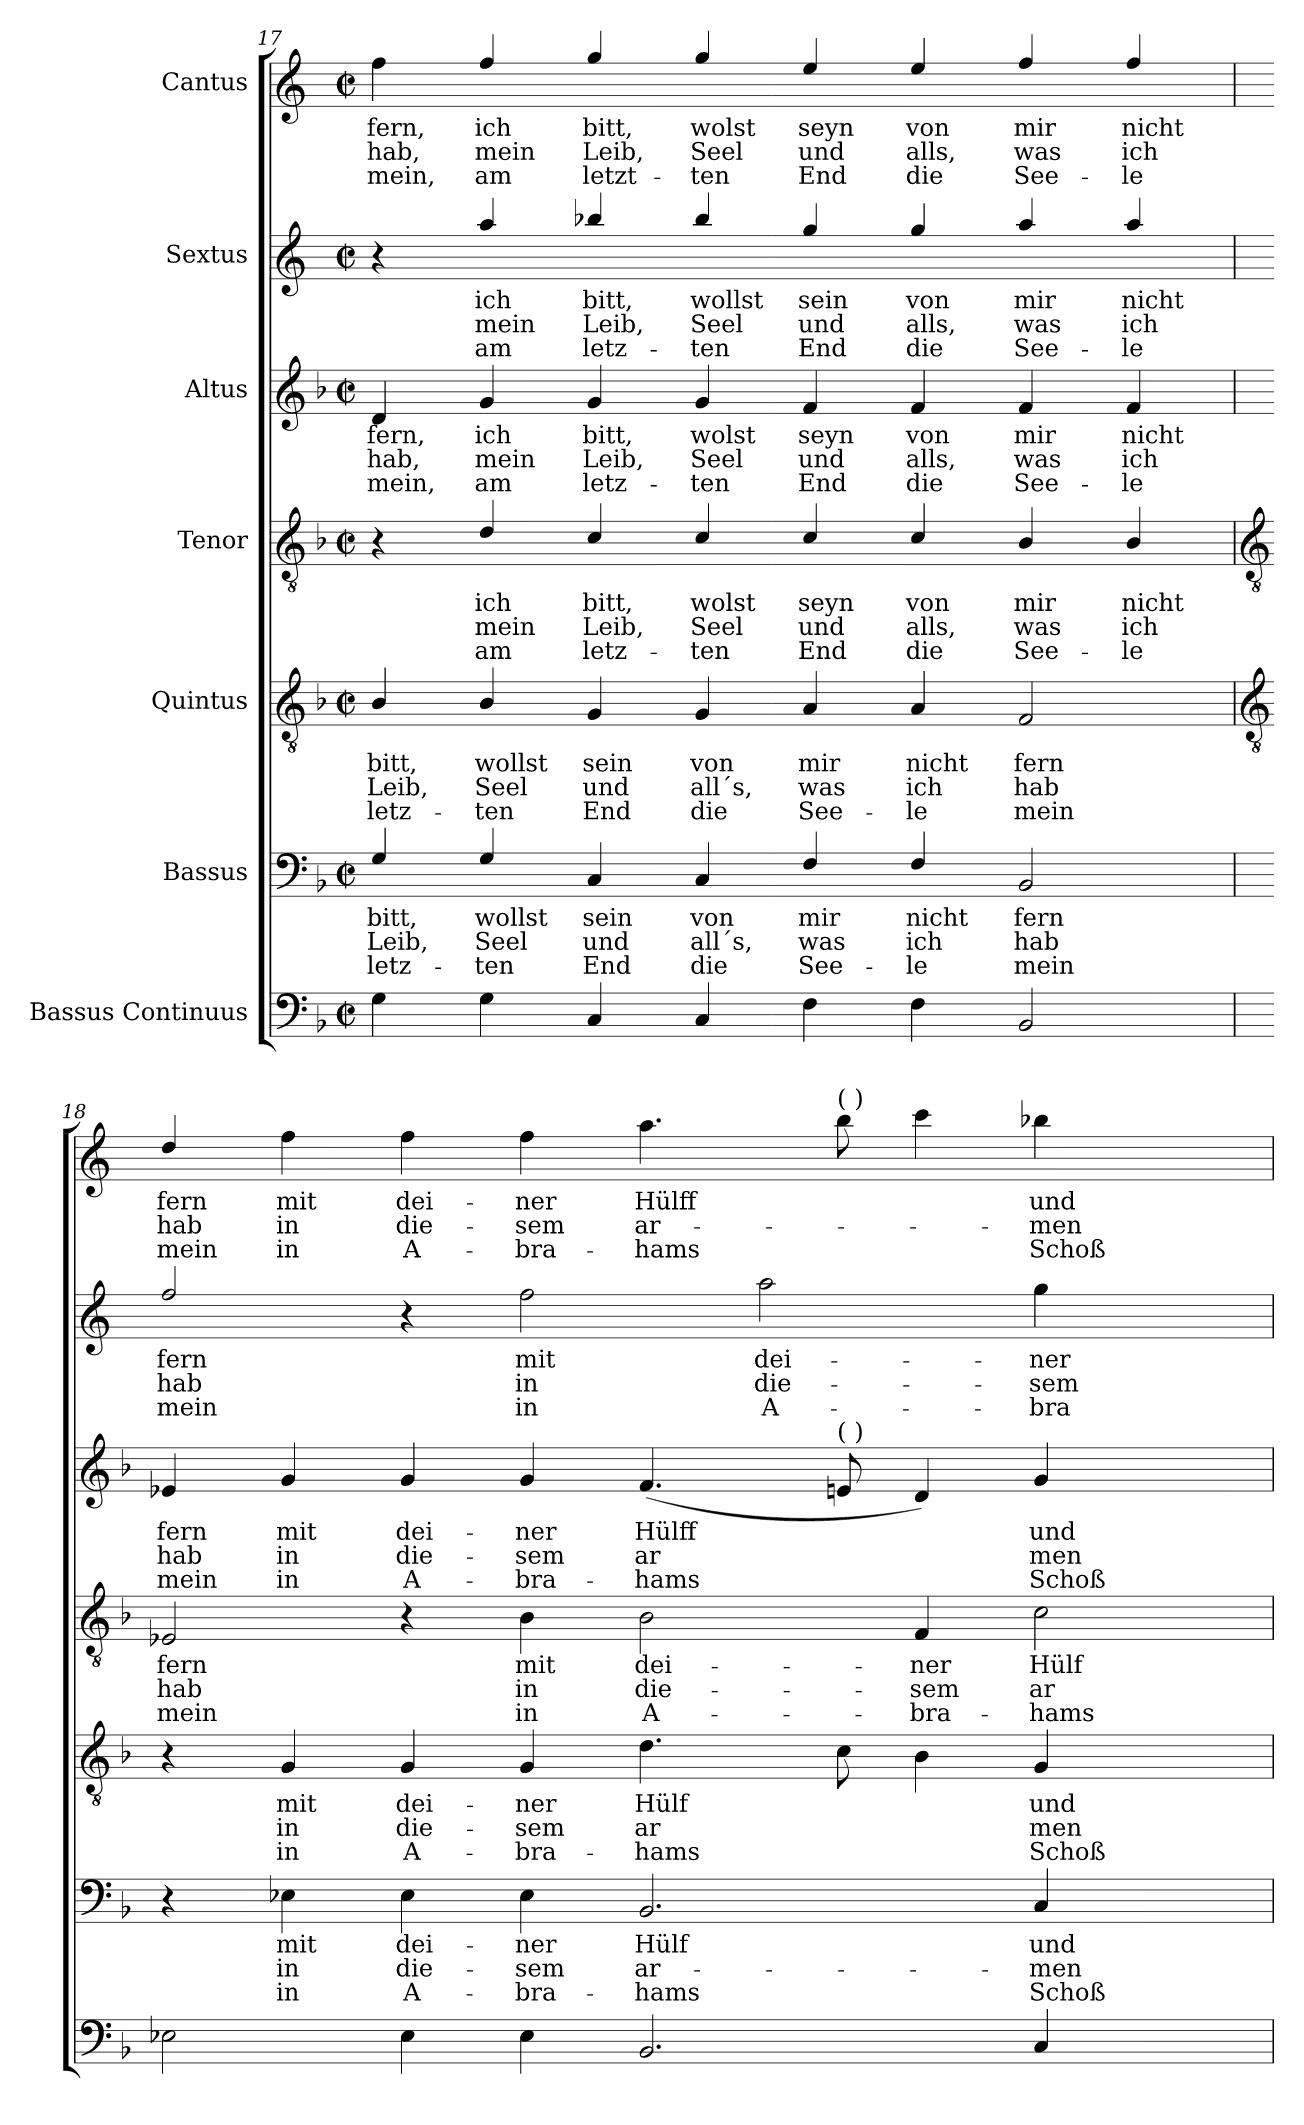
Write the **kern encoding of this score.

**kern	**kern	**text	**text	**text	**kern	**text	**text	**text	**kern	**text	**text	**text	**kern	**text	**text	**text	**kern	**text	**text	**text	**kern	**text	**text	**text
*part7	*part6	*part6	*part6	*part6	*part5	*part5	*part5	*part5	*part4	*part4	*part4	*part4	*part3	*part3	*part3	*part3	*part2	*part2	*part2	*part2	*part1	*part1	*part1	*part1
*staff7	*staff6	*staff6	*staff6	*staff6	*staff5	*staff5	*staff5	*staff5	*staff4	*staff4	*staff4	*staff4	*staff3	*staff3	*staff3	*staff3	*staff2	*staff2	*staff2	*staff2	*staff1	*staff1	*staff1	*staff1
*I"Bassus Continuus	*I"Bassus	*	*	*	*I"Quintus	*	*	*	*I"Tenor	*	*	*	*I"Altus	*	*	*	*I"Sextus	*	*	*	*I"Cantus	*	*	*
*clefF4	*clefF4	*	*	*	*clefGv2	*	*	*	*clefGv2	*	*	*	*clefG2	*	*	*	*clefG2	*	*	*	*clefG2	*	*	*
*	*	*	*	*	*	*	*	*	*	*	*	*	*	*	*	*	*ITrd4c7	*	*	*	*ITrd4c7	*	*	*
*k[b-]	*k[b-]	*	*	*	*k[b-]	*	*	*	*k[b-]	*	*	*	*k[b-]	*	*	*	*k[b-]	*	*	*	*k[b-]	*	*	*
*F:	*F:	*	*	*	*F:	*	*	*	*F:	*	*	*	*F:	*	*	*	*F:	*	*	*	*F:	*	*	*
*M4/2	*M4/2	*	*	*	*M4/2	*	*	*	*M4/2	*	*	*	*M4/2	*	*	*	*M4/2	*	*	*	*M4/2	*	*	*
*met(c|)	*met(c|)	*	*	*	*met(c|)	*	*	*	*met(c|)	*	*	*	*met(c|)	*	*	*	*met(c|)	*	*	*	*met(c|)	*	*	*
=17	=17	=17	=17	=17	=17	=17	=17	=17	=17	=17	=17	=17	=17	=17	=17	=17	=17	=17	=17	=17	=17	=17	=17	=17
*	*^	*	*	*	*	*	*	*	*	*	*	*	*	*	*	*	*	*	*	*	*	*	*	*
!	!	!	!LO:LY:b	!LO:LY:b	!LO:LY:b	!	!LO:LY:b	!LO:LY:b	!LO:LY:b	!	!	!	!	!	!LO:LY:b	!LO:LY:b	!LO:LY:b	!	!	!	!	!	!LO:LY:b	!LO:LY:b	!LO:LY:b
*	*	*	*	*	*	*^	*	*	*	*^	*	*	*	*^	*	*	*	*^	*	*	*	*^	*	*	*
*	*	*	*	*	*	*	*	*	*	*	*	*	*	*	*	*	*^	*	*	*	*	*	*	*	*	*	*	*	*	*
4G	4G	4G\yy	bitt,	Leib,	letz-	4B-	4B-\yy	bitt,	Leib,	letz-	4r	4ryy	.	.	.	4d	0ryy	0ryy	fern,	hab,	mein,	4r	4ryy	.	.	.	4b-	4ryy	fern,	hab,	mein,
!	!	!	!LO:LY:b	!LO:LY:b	!LO:LY:b	!	!	!LO:LY:b	!LO:LY:b	!LO:LY:b	!	!	!LO:LY:b	!LO:LY:b	!LO:LY:b	!	!	!	!LO:LY:b	!LO:LY:b	!LO:LY:b	!	!	!LO:LY:b	!LO:LY:b	!LO:LY:b	!	!	!LO:LY:b	!LO:LY:b	!LO:LY:b
4G	4G	4G\yy	-wollst	Seel	ten	4B-	4B-\yy	-wollst	Seel	ten	4d	4d\yy	ich	mein	am	4g	.	.	ich	mein	am	4dd	4dd\yy	ich	mein	am	4b-	4b-\yy	ich	mein	am
!	!	!	!LO:LY:b	!LO:LY:b	!LO:LY:b	!	!	!LO:LY:b	!LO:LY:b	!LO:LY:b	!	!	!LO:LY:b	!LO:LY:b	!LO:LY:b	!	!	!	!LO:LY:b	!LO:LY:b	!LO:LY:b	!	!	!LO:LY:b	!LO:LY:b	!LO:LY:b	!	!	!LO:LY:b	!LO:LY:b	!LO:LY:b
4C	4C	4C\yy	sein	und	End	4G	4G\yy	sein	und	End	4c	4c\yy	bitt,	Leib,	letz-	4g	.	.	bitt,	Leib,	letz-	4ee-X	4ee-X\yy	bitt,	Leib,	letz-	4cc	4cc\yy	bitt,	Leib,	letzt-
!	!	!	!LO:LY:b	!LO:LY:b	!LO:LY:b	!	!	!LO:LY:b	!LO:LY:b	!LO:LY:b	!	!	!LO:LY:b	!LO:LY:b	!LO:LY:b	!	!	!	!LO:LY:b	!LO:LY:b	!LO:LY:b	!	!	!LO:LY:b	!LO:LY:b	!LO:LY:b	!	!	!LO:LY:b	!LO:LY:b	!LO:LY:b
4C	4C	4C\yy	von	all´s,	die	4G	4G\yy	von	all´s,	die	4c	4c\yy	-wolst	Seel	ten	4g	.	.	-wolst	Seel	ten	4ee-	4ee-\yy	-wollst	Seel	ten	4cc	4cc\yy	-wolst	Seel	ten
!	!	!	!LO:LY:b	!LO:LY:b	!LO:LY:b	!	!	!LO:LY:b	!LO:LY:b	!LO:LY:b	!	!	!LO:LY:b	!LO:LY:b	!LO:LY:b	!	!	!	!LO:LY:b	!LO:LY:b	!LO:LY:b	!	!	!LO:LY:b	!LO:LY:b	!LO:LY:b	!	!	!LO:LY:b	!LO:LY:b	!LO:LY:b
4F	4F	4F\yy	mir	was	See-	4A	4A\yy	mir	was	See-	4c	4c\yy	seyn	und	End	4f	.	.	seyn	und	End	4cc	4cc\yy	sein	und	End	4a	4a\yy	seyn	und	End
!	!	!	!LO:LY:b	!LO:LY:b	!LO:LY:b	!	!	!LO:LY:b	!LO:LY:b	!LO:LY:b	!	!	!LO:LY:b	!LO:LY:b	!LO:LY:b	!	!	!	!LO:LY:b	!LO:LY:b	!LO:LY:b	!	!	!LO:LY:b	!LO:LY:b	!LO:LY:b	!	!	!LO:LY:b	!LO:LY:b	!LO:LY:b
4F	4F	4F\yy	-nicht	ich	le	4A	4A\yy	-nicht	ich	le	4c	4c\yy	von	alls,	die	4f	.	.	von	alls,	die	4cc	4cc\yy	von	alls,	die	4a	4a\yy	von	alls,	die
!	!	!	!LO:LY:b	!LO:LY:b	!LO:LY:b	!	!	!LO:LY:b	!LO:LY:b	!LO:LY:b	!	!	!LO:LY:b	!LO:LY:b	!LO:LY:b	!	!	!	!LO:LY:b	!LO:LY:b	!LO:LY:b	!	!	!LO:LY:b	!LO:LY:b	!LO:LY:b	!	!	!LO:LY:b	!LO:LY:b	!LO:LY:b
2BB-	2BB-	2BB-\yy	fern	hab	mein	2F	2F\yy	fern	hab	mein	4B-	4B-\yy	mir	was	See-	4f	.	.	mir	was	See-	4dd	4dd\yy	mir	was	See-	4b-	4b-\yy	mir	was	See-
!	!	!	!	!	!	!	!	!	!	!	!	!	!LO:LY:b	!LO:LY:b	!LO:LY:b	!	!	!	!LO:LY:b	!LO:LY:b	!LO:LY:b	!	!	!LO:LY:b	!LO:LY:b	!LO:LY:b	!	!	!LO:LY:b	!LO:LY:b	!LO:LY:b
.	.	.	.	.	.	.	.	.	.	.	4B-	4B-\yy	-nicht	ich	le	4f	.	.	-nicht	ich	le	4dd	4dd\yy	-nicht	ich	le	4b-	4b-\yy	-nicht	ich	le
!!LO:LB:g=z	!!
=18	=18	=18	=18	=18	=18	=18	=18	=18	=18	=18	=18	=18	=18	=18	=18	=18	=18	=18	=18	=18	=18	=18	=18	=18	=18	=18	=18	=18	=18	=18	=18
*	*	*	*	*	*	*clefGv2	*	*	*	*	*clefGv2	*	*	*	*	*	*	*	*	*	*	*	*	*	*	*	*	*	*	*	*
!	!	!	!	!	!	!	!	!	!	!	!	!	!LO:LY:b	!LO:LY:b	!LO:LY:b	!	!	!	!LO:LY:b	!LO:LY:b	!LO:LY:b	!	!	!LO:LY:b	!LO:LY:b	!LO:LY:b	!	!	!LO:LY:b	!LO:LY:b	!LO:LY:b
2E-X	4r	0ryy	.	.	.	4r	0ryy	.	.	.	2E-X	2E-X\yy	fern	hab	mein	4e-X	0ryy	0ryy	fern	hab	mein	2b-	2b-\yy	-fern	hab	mein	4g	4g\yy	fern	hab	mein
!	!	!	!LO:LY:b	!LO:LY:b	!LO:LY:b	!	!	!LO:LY:b	!LO:LY:b	!LO:LY:b	!	!	!	!	!	!	!	!	!LO:LY:b	!LO:LY:b	!LO:LY:b	!	!	!	!	!	!	!	!LO:LY:b	!LO:LY:b	!LO:LY:b
.	4E-X	.	mit	in	in	4G	.	mit	in	in	.	.	.	.	.	4g	.	.	mit	in	in	.	.	.	.	.	4b-	1..ryy	mit	in	in
!	!	!	!LO:LY:b	!LO:LY:b	!LO:LY:b	!	!	!LO:LY:b	!LO:LY:b	!LO:LY:b	!	!	!	!	!	!	!	!	!LO:LY:b	!LO:LY:b	!LO:LY:b	!	!	!	!	!	!	!	!LO:LY:b	!LO:LY:b	!LO:LY:b
4E-	4E-	.	dei-	-die-	-A-	4G	.	dei-	-die-	-A-	4r	1.ryy	.	.	.	4g	.	.	dei-	-die-	-A-	4r	2ryy	.	.	.	4b-	.	dei-	-die-	-A-
!	!	!	!LO:LY:b	!LO:LY:b	!LO:LY:b	!	!	!LO:LY:b	!LO:LY:b	!LO:LY:b	!	!	!LO:LY:b	!LO:LY:b	!LO:LY:b	!	!	!	!LO:LY:b	!LO:LY:b	!LO:LY:b	!	!	!LO:LY:b	!LO:LY:b	!LO:LY:b	!	!	!LO:LY:b	!LO:LY:b	!LO:LY:b
4E-	4E-	.	-ner	sem	bra-	4G	.	-ner	sem	bra-	4B-	.	mit	in	in	4g	.	.	-ner	sem	bra-	2b-	.	mit	in	in	4b-	.	-ner	sem	bra-
!	!	!	!LO:LY:b	!LO:LY:b	!LO:LY:b	!	!	!LO:LY:b	!LO:LY:b	!LO:LY:b	!	!	!LO:LY:b	!LO:LY:b	!LO:LY:b	!	!	!	!LO:LY:b	!LO:LY:b	!LO:LY:b	!	!	!	!	!	!	!	!LO:LY:b	!LO:LY:b	!LO:LY:b
2.BB-	2.BB-	.	-Hülf	ar-	-hams	4.d	.	-Hülf	ar	hams	2B-	.	dei-	-die-	-A-	(<4.f	.	.	-Hülff	ar	hams	.	1ryy	.	.	.	4.dd	.	-Hülff	ar-	-hams
!	!	!	!	!	!	!	!	!	!	!	!	!	!	!	!	!	!	!	!	!	!	!	!	!LO:LY:b	!LO:LY:b	!LO:LY:b	!	!	!	!	!
.	.	.	.	.	.	.	.	.	.	.	.	.	.	.	.	.	.	.	.	.	.	2dd	.	dei-	-die-	-A-	.	.	.	.	.
!	!	!	!	!	!	!	!	!	!	!	!	!	!	!	!	!	!	!	!	!	!	!	!	!	!	!	!LO:TX:a:t=(  )	!	!	!	!
!	!	!	!	!	!	!	!	!	!	!	!	!	!	!	!	!LO:TX:a:t=(  )	!	!	!	!	!	!	!	!	!	!	!	!	!	!	!
.	.	.	.	.	.	8c	.	.	.	.	.	.	.	.	.	8e	.	.	.	.	.	.	.	.	.	.	8ee	.	.	.	.
!	!	!	!	!	!	!	!	!	!	!	!	!	!LO:LY:b	!LO:LY:b	!LO:LY:b	!	!	!	!	!	!	!	!	!	!	!	!	!	!	!	!
.	.	.	.	.	.	4B-	.	.	.	.	4F	.	-ner	sem	bra-	4d)	.	.	.	.	.	.	.	.	.	.	4ff	.	.	.	.
!	!	!	!LO:LY:b	!LO:LY:b	!LO:LY:b	!	!	!LO:LY:b	!LO:LY:b	!LO:LY:b	!	!	!LO:LY:b	!LO:LY:b	!LO:LY:b	!	!	!	!LO:LY:b	!LO:LY:b	!LO:LY:b	!	!	!LO:LY:b	!LO:LY:b	!LO:LY:b	!	!	!LO:LY:b	!LO:LY:b	!LO:LY:b
4C	4C	.	und	men	Schoß	4G	.	und	men	Schoß	2c	.	-Hülf	ar	hams	4g	.	.	und	men	Schoß	4cc	.	-ner	sem	bra-	4ee-X	.	und	men	Schoß
4ryy	4ryy	4ryy	.	.	.	4ryy	4ryy	.	.	.	.	4ryy	.	.	.	4ryy	4ryy	4ryy	.	.	.	4ryy	4ryy	.	.	.	4ryy	4ryy	.	.	.
*	*v	*v	*	*	*	*	*	*	*	*	*v	*v	*	*	*	*v	*v	*v	*	*	*	*v	*v	*	*	*	*v	*v	*	*	*
*	*	*	*	*	*v	*v	*	*	*	*	*	*	*	*	*	*	*	*	*	*	*	*	*	*	*
=	=	=	=	=	=	=	=	=	=	=	=	=	=	=	=	=	=	=	=	=	=	=	=	=
*-	*-	*-	*-	*-	*-	*-	*-	*-	*-	*-	*-	*-	*-	*-	*-	*-	*-	*-	*-	*-	*-	*-	*-	*-
